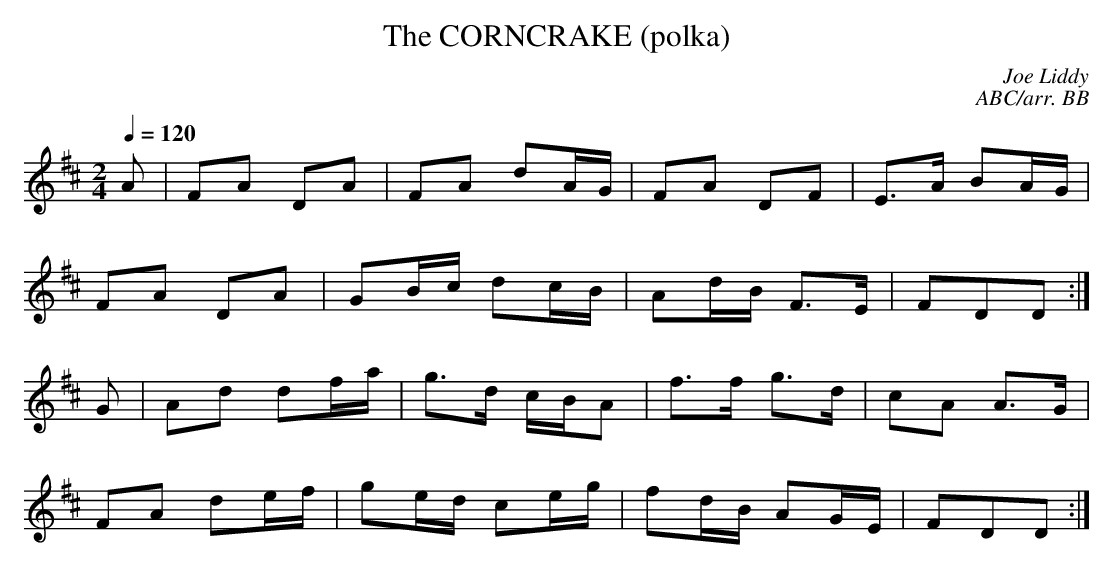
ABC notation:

X:1
T:CORNCRAKE (polka), The
C:Joe Liddy
C:ABC/arr. BB
Q:1/4=120
M:2/4
L:1/8
K:D
A|FA DA|FA dA/G/|FA DF|E>A BA/G/ |
FA DA|GB/c/ dc/B/|Ad/B/ F>E|FDD :|
G|Ad df/a/|g>d c/B/A|f>f g>d|cA A>G |
FA de/f/|ge/d/ ce/g/|fd/B/ AG/E/|FDD :|
